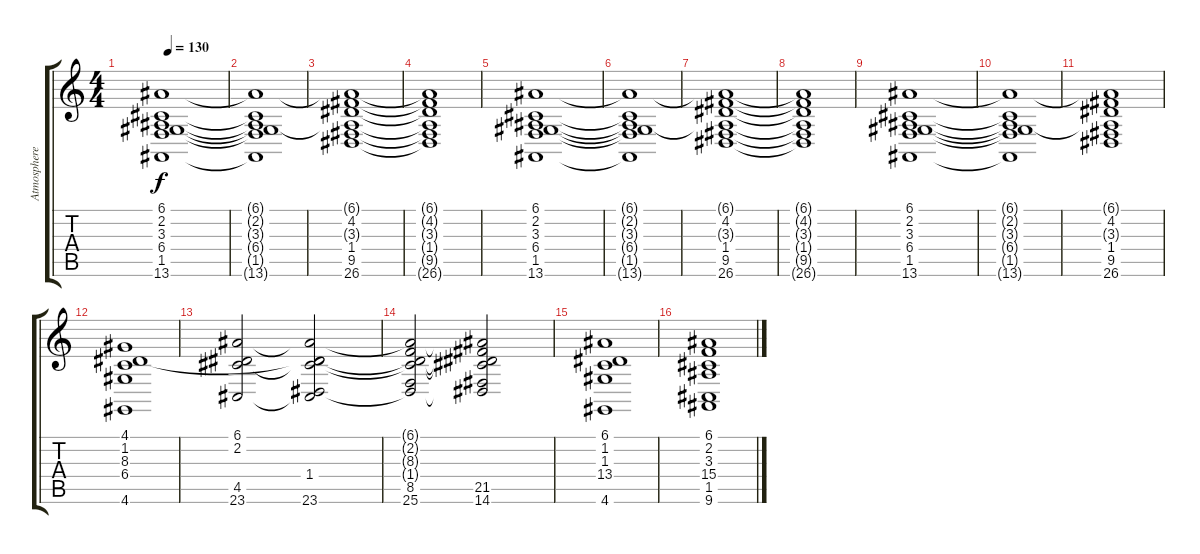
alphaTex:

\track ("Atmosphere" "Atmosphere") {instrument synthstrings2}
\staff {score tabs}
\tuning (E4 B3 G3 D3 A2 E2) {hide}
\ts (4 4)
\tempo 130
\clef g2
\ks c
(6.1 2.2 3.3 6.4 1.5 13.6).1{dy f instrument synthstrings2} |
(6.1{t} 2.2{t} 3.3{t} 6.4{t} 1.5{t} 13.6{t}).1 |
(6.1{t} 4.2 3.3{t} 1.4 9.5 26.6).1 |
(6.1{t} 4.2{t} 3.3{t} 1.4{t} 9.5{t} 26.6{t}).1 |
(6.1 2.2 3.3 6.4 1.5 13.6).1 |
(6.1{t} 2.2{t} 3.3{t} 6.4{t} 1.5{t} 13.6{t}).1 |
(6.1{t} 4.2 3.3{t} 1.4 9.5 26.6).1 |
(6.1{t} 4.2{t} 3.3{t} 1.4{t} 9.5{t} 26.6{t}).1 |
(6.1 2.2 3.3 6.4 1.5 13.6).1 |
(6.1{t} 2.2{t} 3.3{t} 6.4{t} 1.5{t} 13.6{t}).1 |
(6.1{t} 4.2 3.3{t} 1.4 9.5 26.6).1 |
(4.1 1.2 8.3 6.4 4.6).1 |
(6.1 2.2 4.5 23.6).2 (6.1{t} 2.2{t} 8.3{t} 1.4 4.5{t} 23.6).2 |
(6.1{t} 2.2{t} 8.3{t} 1.4{t} 8.5 25.6).2 (6.1{t} 2.2{t} 8.3{t} 1.4{t} 21.5 14.6).2 |
(6.1 1.2 1.3 13.4 4.6).1 |
(6.1 2.2 3.3 15.4 1.5 9.6).1
